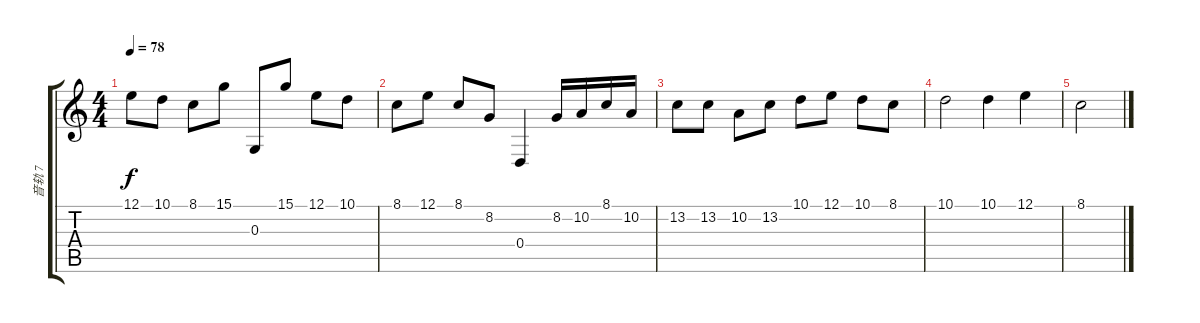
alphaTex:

\track ("音轨 7" "音轨 7") {instrument pad4choir}
\staff {score tabs}
\tuning (E4 B3 G3 D3 A2 E2) {hide}
\ts (4 4)
\tempo 78
\clef g2
\ks c
12.1.8{dy f instrument pad4choir} 10.1.8 8.1.8 15.1.8 0.3.8 15.1.8 12.1.8 10.1.8 |
8.1.8 12.1.8 8.1.8 8.2.8 0.4.4 8.2.16 10.2.16 8.1.16 10.2.16 |
13.2.8 13.2.8 10.2.8 13.2.8 10.1.8 12.1.8 10.1.8 8.1.8 |
10.1.2 10.1.4 12.1.4 |
8.1.2
